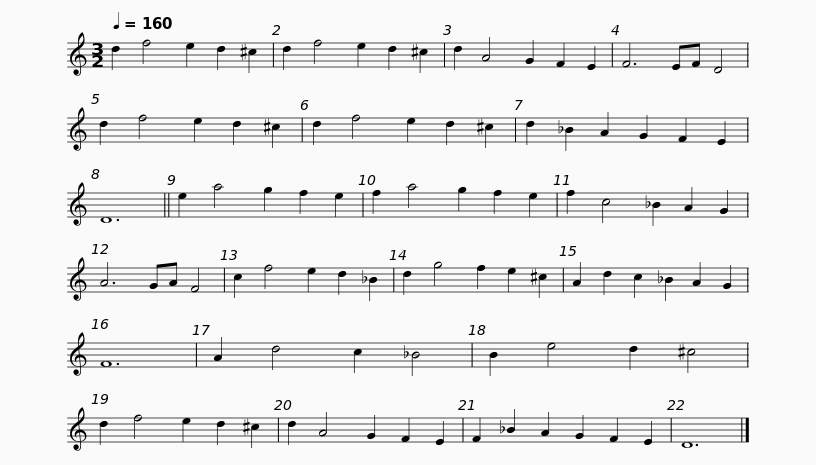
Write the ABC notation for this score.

X:1
L:1/8
Q:1/4=160
M:3/2
I:linebreak $
K:C
V:1 treble
V:1
 d2 f4 e2 d2 ^c2 | d2 f4 e2 d2 ^c2 | d2 A4 G2 F2 E2 | F6 EF D4 | d2 f4 e2 d2 ^c2 | %5
 d2 f4 e2 d2 ^c2 | d2 _B2 A2 G2 F2 E2 |$ D12 || e2 a4 g2 f2 e2 | f2 a4 g2 f2 e2 | %10
 f2 c4 _B2 A2 G2 | A6 GA F4 | c2 f4 e2 d2 _B2 | d2 g4 f2 e2 ^c2 |$ A2 d2 c2 _B2 A2 G2 | %15
 F12 | A2 d4 c2 _B4 | B2 e4 d2 ^c4 | d2 f4 e2 d2 ^c2 | d2 A4 G2 F2 E2 | %20
 F2 _B2 A2 G2 F2 E2 | D12 |] %22
